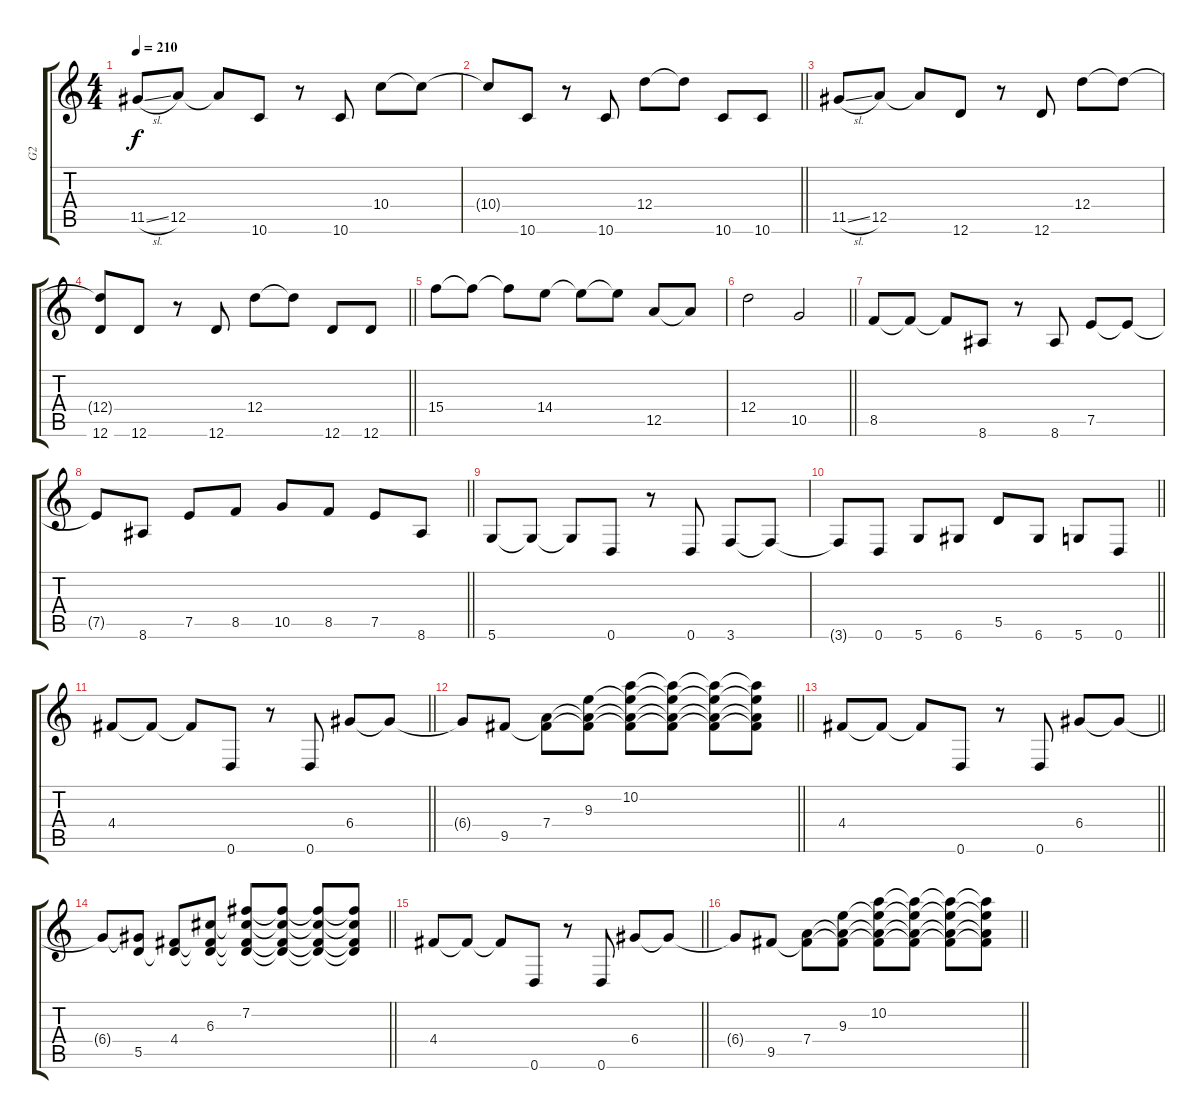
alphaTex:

\track ("G2" "G2") {instrument distortionguitar}
\staff {score tabs}
\tuning (E4 B3 G3 D3 A2 D2) {hide}
\ts (4 4)
\tempo 210
\clef g2
\ks c
11.5{sl}.8{dy f} 12.5.8 12.5{t}.8 10.6.8 r.8 10.6.8 10.4.8 10.4{t}.8 |
\barLineRight lightlight
10.4{t}.8 10.6.8 r.8 10.6.8 12.4.8 12.4{t}.8 10.6.8 10.6.8 |
11.5{sl}.8 12.5.8 12.5{t}.8 12.6.8 r.8 12.6.8 12.4.8 12.4{t}.8 |
\barLineRight lightlight
(12.4{t} 12.6).8 12.6.8 r.8 12.6.8 12.4.8 12.4{t}.8 12.6.8 12.6.8 |
15.4.8 15.4{t}.8 15.4{t}.8 14.4.8 14.4{t}.8 14.4{t}.8 12.5.8 12.5{t}.8 |
\barLineRight lightlight
12.4.2 10.5.2 |
8.5.8 8.5{t}.8 8.5{t}.8 8.6.8 r.8 8.6.8 7.5.8 7.5{t}.8 |
\barLineRight lightlight
7.5{t}.8 8.6.8 7.5.8 8.5.8 10.5.8 8.5.8 7.5.8 8.6.8 |
5.6.8 5.6{t}.8 5.6{t}.8 0.6.8 r.8 0.6.8 3.6.8 3.6{t}.8 |
\barLineRight lightlight
3.6{t}.8 0.6.8 5.6.8 6.6.8 5.5.8 6.6.8 5.6.8 0.6.8 |
\section ("" "")
\barLineRight lightlight
4.4.8 4.4{t}.8 4.4{t}.8 0.6.8 r.8 0.6.8 6.4.8 6.4{t}.8 |
\barLineRight lightlight
6.4{t}.8 9.5.8 (7.4 9.5{t}).8 (9.3 7.4{t} 9.5{t}).8 (10.2 9.3{t} 7.4{t} 9.5{t}).8 (10.2{t} 9.3{t} 7.4{t} 9.5{t}).8 (10.2{t} 9.3{t} 7.4{t} 9.5{t}).8 (10.2{t} 9.3{t} 7.4{t} 9.5{t}).8 |
\barLineRight lightlight
4.4.8 4.4{t}.8 4.4{t}.8 0.6.8 r.8 0.6.8 6.4.8 6.4{t}.8 |
\barLineRight lightlight
6.4{t}.8 (6.4{t} 5.5).8 (4.4 5.5{t}).8 (6.3 4.4{t} 5.5{t}).8 (7.2 6.3{t} 4.4{t} 5.5{t}).8 (7.2{t} 6.3{t} 4.4{t} 5.5{t}).8 (7.2{t} 6.3{t} 4.4{t} 5.5{t}).8 (7.2{t} 6.3{t} 4.4{t} 5.5{t}).8 |
\barLineRight lightlight
4.4.8 4.4{t}.8 4.4{t}.8 0.6.8 r.8 0.6.8 6.4.8 6.4{t}.8 |
\barLineRight lightlight
6.4{t}.8 9.5.8 (7.4 9.5{t}).8 (9.3 7.4{t} 9.5{t}).8 (10.2 9.3{t} 7.4{t} 9.5{t}).8 (10.2{t} 9.3{t} 7.4{t} 9.5{t}).8 (10.2{t} 9.3{t} 7.4{t} 9.5{t}).8 (10.2{t} 9.3{t} 7.4{t} 9.5{t}).8
